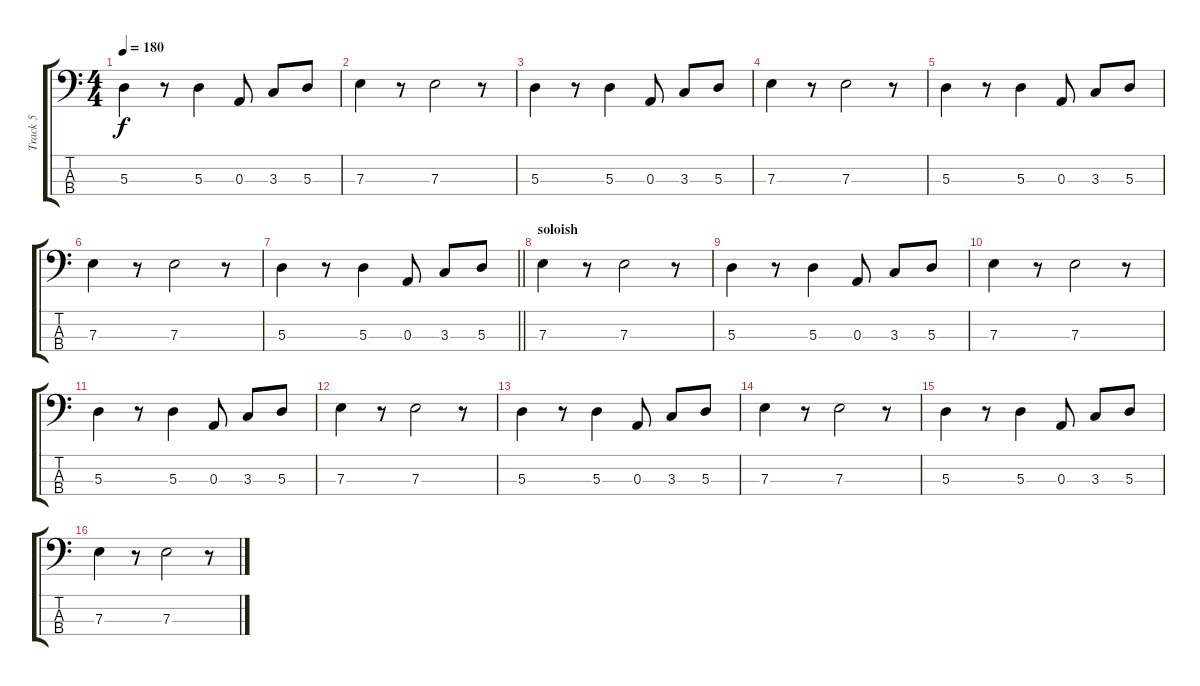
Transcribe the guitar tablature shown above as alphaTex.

\track ("Track 5" "Track 5") {instrument electricbassfinger}
\staff {score tabs}
\tuning (G2 D2 A1 E1) {hide}
\ts (4 4)
\tempo 180
\clef f4
\ks c
5.3.4{dy f} r.8 5.3.4 0.3.8 3.3.8 5.3.8 |
7.3.4 r.8 7.3.2 r.8 |
5.3.4 r.8 5.3.4 0.3.8 3.3.8 5.3.8 |
7.3.4 r.8 7.3.2 r.8 |
5.3.4 r.8 5.3.4 0.3.8 3.3.8 5.3.8 |
7.3.4 r.8 7.3.2 r.8 |
\barLineRight lightlight
5.3.4 r.8 5.3.4 0.3.8 3.3.8 5.3.8 |
\section ("" "soloish")
7.3.4 r.8 7.3.2 r.8 |
5.3.4 r.8 5.3.4 0.3.8 3.3.8 5.3.8 |
7.3.4 r.8 7.3.2 r.8 |
5.3.4 r.8 5.3.4 0.3.8 3.3.8 5.3.8 |
7.3.4 r.8 7.3.2 r.8 |
5.3.4 r.8 5.3.4 0.3.8 3.3.8 5.3.8 |
7.3.4 r.8 7.3.2 r.8 |
5.3.4 r.8 5.3.4 0.3.8 3.3.8 5.3.8 |
7.3.4 r.8 7.3.2 r.8
